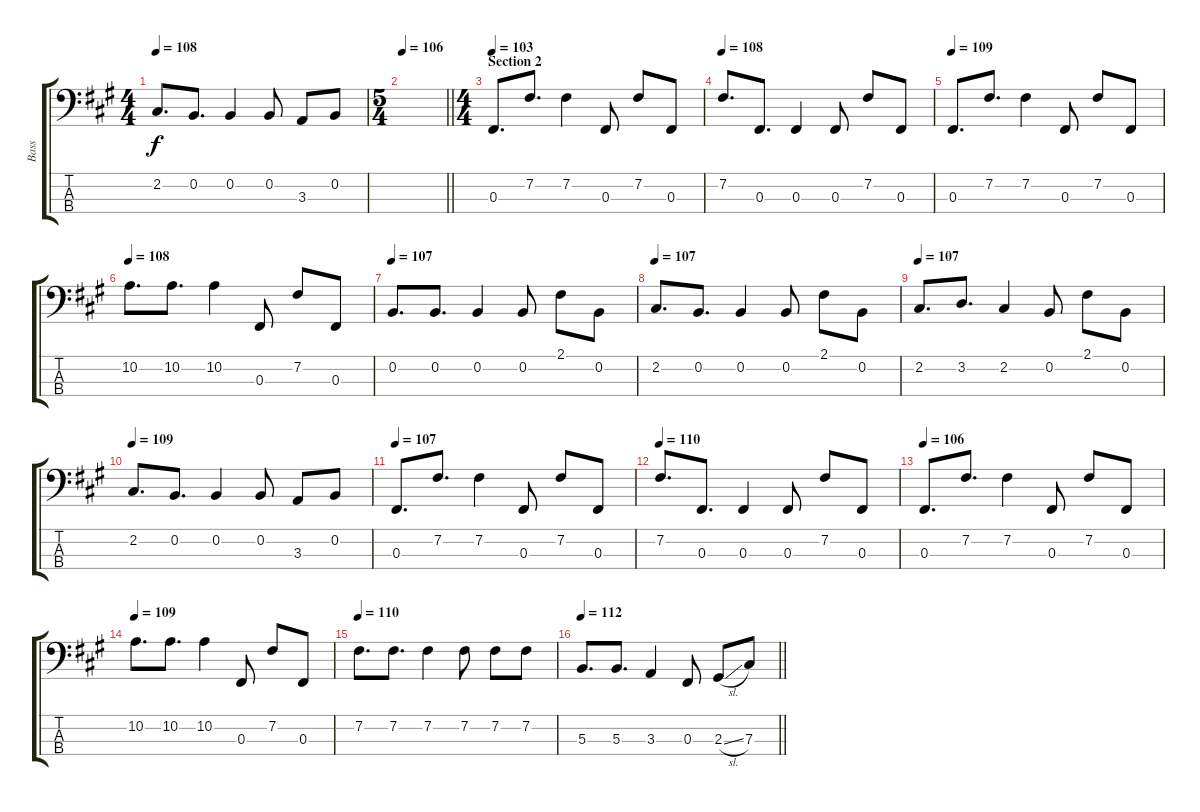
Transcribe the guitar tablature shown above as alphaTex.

\track ("Bass" "Bass") {instrument electricbassfinger}
\staff {score tabs}
\tuning (E2 B1 Gb1 B0) {hide}
\ts (4 4)
\tempo 108
\clef f4
\ks f#minor
2.2.8{d dy f} 0.2.8{d} 0.2.4 0.2.8 3.3.8 0.2.8 |
\ts (5 4)
\tempo 106
\barLineRight lightlight
|
\ts (4 4)
\section ("" "Section 2")
\tempo 103
0.3.8{d} 7.2.8{d} 7.2.4 0.3.8 7.2.8 0.3.8 |
\tempo 108
7.2.8{d} 0.3.8{d} 0.3.4 0.3.8 7.2.8 0.3.8 |
\tempo 109
0.3.8{d} 7.2.8{d} 7.2.4 0.3.8 7.2.8 0.3.8 |
\tempo 108
10.2.8{d} 10.2.8{d} 10.2.4 0.3.8 7.2.8 0.3.8 |
\tempo 107
0.2.8{d} 0.2.8{d} 0.2.4 0.2.8 2.1.8 0.2.8 |
\tempo 107
2.2.8{d} 0.2.8{d} 0.2.4 0.2.8 2.1.8 0.2.8 |
\tempo 107
2.2.8{d} 3.2.8{d} 2.2.4 0.2.8 2.1.8 0.2.8 |
\tempo 109
2.2.8{d} 0.2.8{d} 0.2.4 0.2.8 3.3.8 0.2.8 |
\tempo 107
0.3.8{d} 7.2.8{d} 7.2.4 0.3.8 7.2.8 0.3.8 |
\tempo 110
7.2.8{d} 0.3.8{d} 0.3.4 0.3.8 7.2.8 0.3.8 |
\tempo 106
0.3.8{d} 7.2.8{d} 7.2.4 0.3.8 7.2.8 0.3.8 |
\tempo 109
10.2.8{d} 10.2.8{d} 10.2.4 0.3.8 7.2.8 0.3.8 |
\tempo 110
7.2.8{d} 7.2.8{d} 7.2.4 7.2.8 7.2.8 7.2.8 |
\tempo 112
\barLineRight lightlight
5.3.8{d} 5.3.8{d} 3.3.4 0.3.8 2.3{sl}.8 7.3.8
